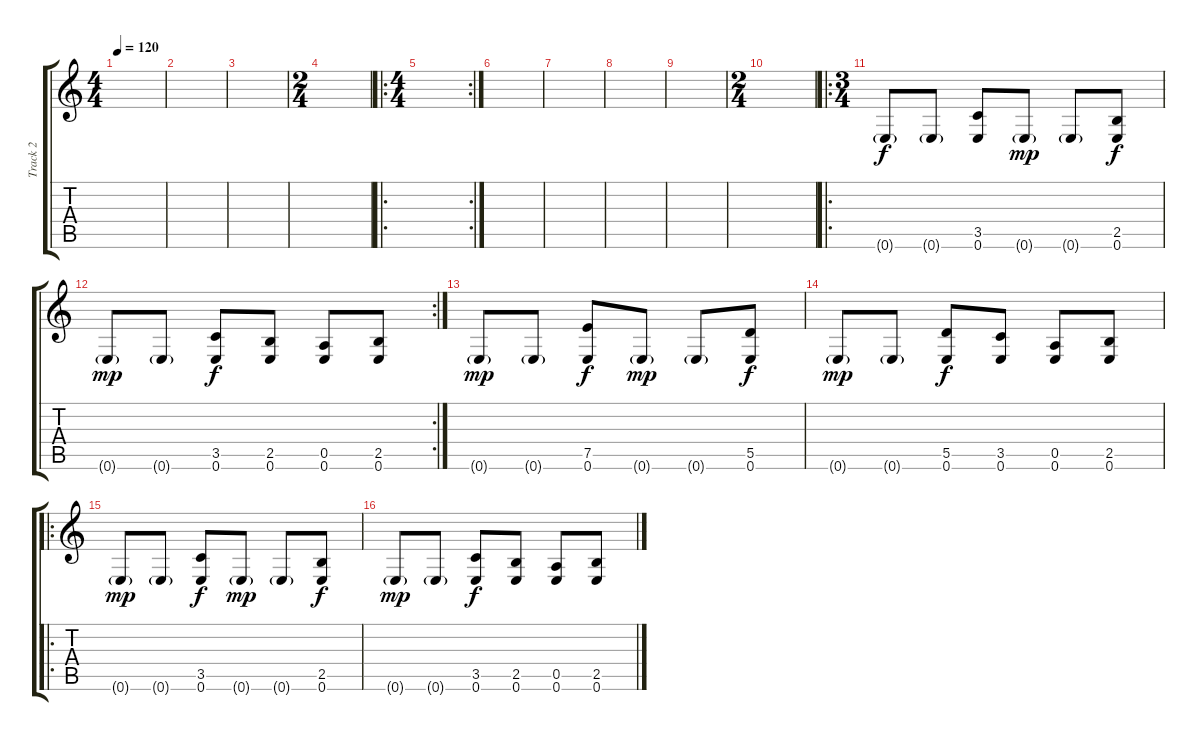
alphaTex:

\track ("Track 2" "Track 2") {instrument electricguitarmuted}
\staff {score tabs}
\tuning (E4 B3 G3 D3 A2 E2) {hide}
\ts (4 4)
\tempo 120
\clef g2
\ks c
|
|
|
\ts (2 4)
|
\ro
\rc 2
\ts (4 4)
|
|
|
|
|
\ts (2 4)
|
\ro
\ts (3 4)
0.6{g}.8 0.6{g}.8 (3.5 0.6).8{dy f} 0.6{g}.8{dy mp} 0.6{g}.8 (2.5 0.6).8{dy f} |
\rc 2
0.6{g}.8{dy mp} 0.6{g}.8 (3.5 0.6).8{dy f} (2.5 0.6).8 (0.5 0.6).8 (2.5 0.6).8 |
0.6{g}.8{dy mp} 0.6{g}.8 (7.5 0.6).8{dy f} 0.6{g}.8{dy mp} 0.6{g}.8 (5.5 0.6).8{dy f} |
0.6{g}.8{dy mp} 0.6{g}.8 (5.5 0.6).8{dy f} (3.5 0.6).8 (0.5 0.6).8 (2.5 0.6).8 |
\ro
0.6{g}.8{dy mp} 0.6{g}.8 (3.5 0.6).8{dy f} 0.6{g}.8{dy mp} 0.6{g}.8 (2.5 0.6).8{dy f} |
0.6{g}.8{dy mp} 0.6{g}.8 (3.5 0.6).8{dy f} (2.5 0.6).8 (0.5 0.6).8 (2.5 0.6).8
